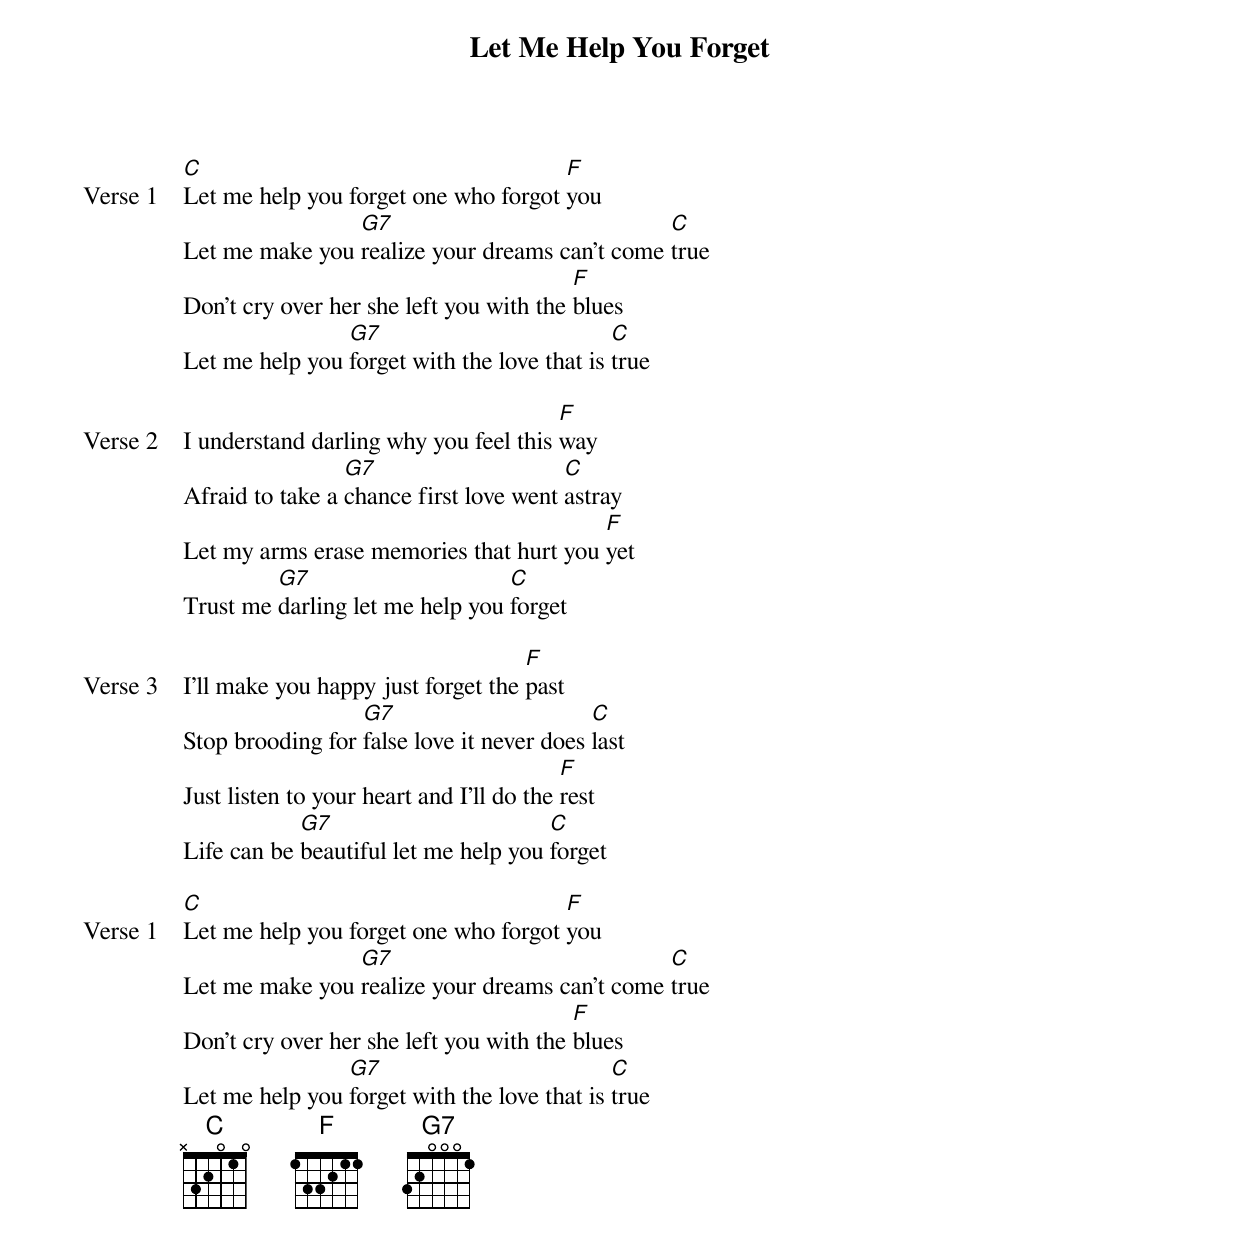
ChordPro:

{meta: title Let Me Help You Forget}
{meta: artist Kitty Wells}
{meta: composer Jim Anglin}

{start_of_verse: Verse 1}
[C]Let me help you forget one who forgot [F]you
Let me make you [G7]realize your dreams can't come [C]true
Don't cry over her she left you with the [F]blues
Let me help you [G7]forget with the love that is [C]true
{end_of_verse}

{start_of_verse: Verse 2}
I understand darling why you feel this [F]way
Afraid to take a [G7]chance first love went [C]astray
Let my arms erase memories that hurt you [F]yet
Trust me [G7]darling let me help you [C]forget
{end_of_verse}

{start_of_verse: Verse 3}
I'll make you happy just forget the [F]past
Stop brooding for [G7]false love it never does [C]last
Just listen to your heart and I'll do the [F]rest
Life can be [G7]beautiful let me help you [C]forget
{end_of_verse}

{start_of_verse: Verse 1}
[C]Let me help you forget one who forgot [F]you
Let me make you [G7]realize your dreams can't come [C]true
Don't cry over her she left you with the [F]blues
Let me help you [G7]forget with the love that is [C]true
{end_of_verse}
